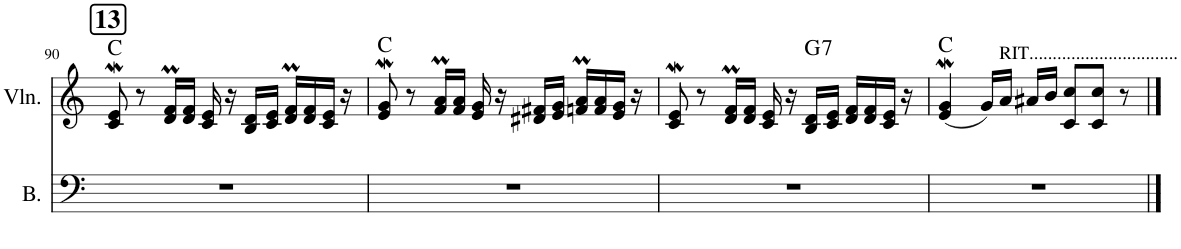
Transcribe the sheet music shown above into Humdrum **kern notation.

**kern	**kern	**harte
*part2	*part1	*part1
*staff2	*staff1	*
*I"Bass	*I"Violin	*
*I'B.	*I'Vln.	*
!!LO:PB:g=z
*clefF4	*clefG2	*
*k[]	*k[]	*
*M7/8	*M7/8	*
!!LO:REH:place=s1:a:B:cj:fs=14:t=13
=90	=90	=90
2..r	8c/M 8e/M	C:maj
.	8r	.
.	16d/M 16f/MLL	.
.	16d/ 16f/JJ	.
.	16c/ 16e/	.
.	16r	.
.	16B/ 16d/LL	.
.	16c/ 16e/JJ	.
.	16d/M 16f/MLL	.
.	16d/ 16f/	.
.	16c/ 16e/JJ	.
.	16r	.
=91	=91	=91
2..r	8e/m 8g/m	C:maj
.	8r	.
.	16f/M 16a/MLL	.
.	16f/ 16a/JJ	.
.	16e/ 16g/	.
.	16r	.
.	16d#X/ 16f#X/LL	.
.	16e/ 16g/JJ	.
.	16fn/M 16a/MLL	.
.	16f/ 16a/	.
.	16e/ 16g/JJ	.
.	16r	.
=92	=92	=92
2..r	8c/M 8e/M	.
.	8r	.
.	16d/M 16f/MLL	.
.	16d/ 16f/JJ	.
.	16c/ 16e/	.
.	16r	.
!	!	!LO:H:kt=7
.	16B/ 16d/LL	G:7
.	16c/ 16e/JJ	.
.	16d/ 16f/LL	.
.	16d/ 16f/	.
.	16c/ 16e/JJ	.
.	16r	.
=93	=93	=93
2..r	(4e/m 4g/m	C:maj
.	16g/LL)	.
!	!LO:TX:a:t=RIT................................	!
.	16a/JJ	.
.	16a#X/LL	.
.	16b/JJ	.
.	8c/ 8cc/L	.
.	8c/ 8cc/J	.
.	8r	.
==	==	==
*-	*-	*-
